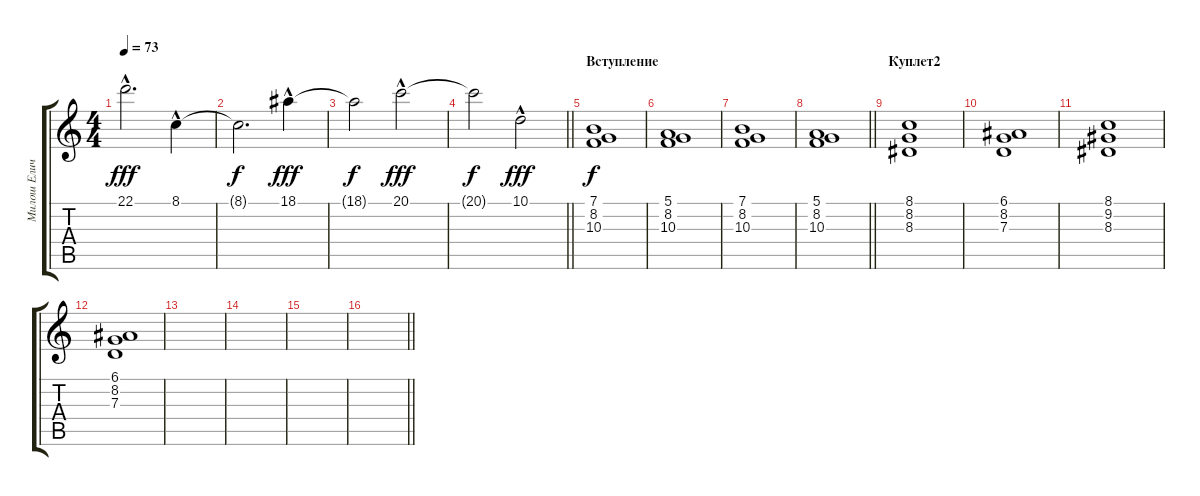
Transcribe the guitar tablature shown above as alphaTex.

\track ("Милош Елич" "Милош Елич") {instrument electricpiano1}
\staff {score tabs}
\tuning (E4 B3 G3 D3 A2 E2) {hide}
\ts (4 4)
\tempo 73
\clef g2
\ks c
22.1{hac}.2{d dy fff} 8.1{hac}.4 |
8.1{t}.2{d dy f} 18.1{hac}.4{dy fff} |
18.1{t}.2{dy f} 20.1{hac}.2{dy fff} |
\barLineRight lightlight
20.1{t}.2{dy f} 10.1{hac}.2{dy fff} |
\section ("" "Вступление")
(7.1 8.2 10.3).1{dy f} |
(5.1 8.2 10.3).1 |
(7.1 8.2 10.3).1 |
\barLineRight lightlight
(5.1 8.2 10.3).1 |
\section ("" "Куплет2")
(8.1 8.2 8.3).1 |
(6.1 8.2 7.3).1 |
(8.1 9.2 8.3).1 |
(6.1 8.2 7.3).1 |
|
|
|
\barLineRight lightlight
